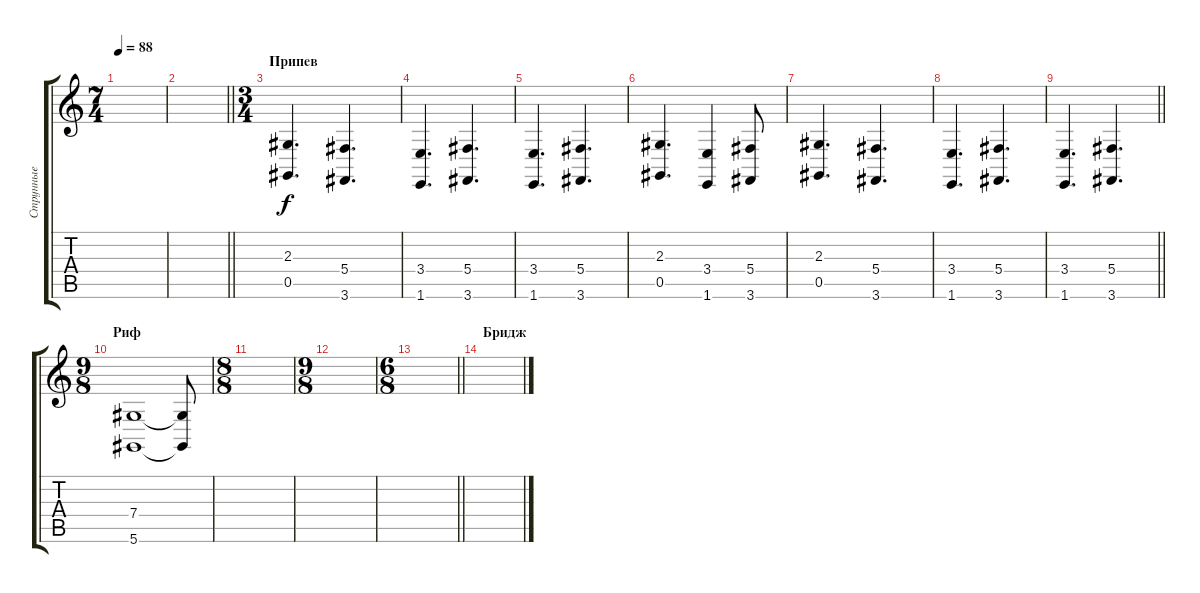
\track ("Струнные" "Струнные") {instrument pizzicatostrings}
\staff {score tabs}
\tuning (Eb4 Bb3 Gb3 Db3 Ab2 Eb2) {hide}
\ts (7 4)
\tempo 88
\clef g2
\ks c
|
\barLineRight lightlight
|
\ts (3 4)
\section ("" "Припев")
(2.3 0.5).4{d volume 10} (5.4 3.6).4{d} |
(3.4 1.6).4{d} (5.4 3.6).4{d} |
(3.4 1.6).4{d} (5.4 3.6).4{d} |
(2.3 0.5).4{d} (3.4 1.6).4 (5.4 3.6).8 |
(2.3 0.5).4{d} (5.4 3.6).4{d} |
(3.4 1.6).4{d} (5.4 3.6).4{d} |
\barLineRight lightlight
(3.4 1.6).4{d} (5.4 3.6).4{d} |
\ts (9 8)
\section ("" "Риф")
(7.4 5.6).1{dy f} (7.4{t} 5.6{t}).8 |
\ts (8 8)
|
\ts (9 8)
|
\ts (6 8)
\barLineRight lightlight
|
\section ("" "Бридж")
